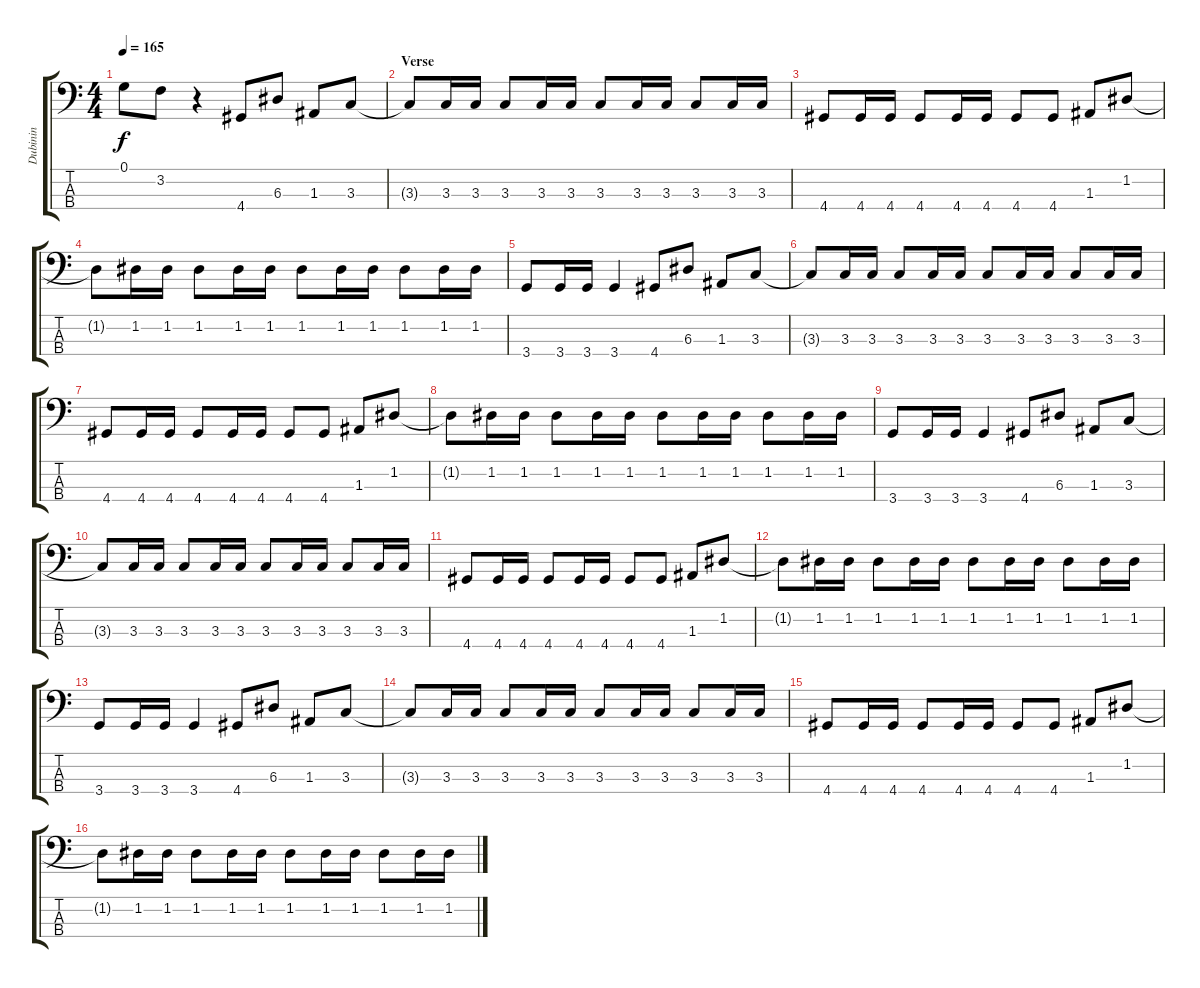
\track ("Dubinin" "Dubinin") {instrument electricbassfinger}
\staff {score tabs}
\tuning (G2 D2 A1 E1) {hide}
\ts (4 4)
\tempo 165
\clef f4
\ks c
0.1{t}.8{dy f} 3.2.8 r.4 4.4.8 6.3.8 1.3.8 3.3.8 |
\section ("" "Verse")
3.3{t}.8 3.3.16 3.3.16 3.3.8 3.3.16 3.3.16 3.3.8 3.3.16 3.3.16 3.3.8 3.3.16 3.3.16 |
4.4.8 4.4.16 4.4.16 4.4.8 4.4.16 4.4.16 4.4.8 4.4.8 1.3.8 1.2.8 |
1.2{t}.8 1.2.16 1.2.16 1.2.8 1.2.16 1.2.16 1.2.8 1.2.16 1.2.16 1.2.8 1.2.16 1.2.16 |
3.4.8 3.4.16 3.4.16 3.4.4 4.4.8 6.3.8 1.3.8 3.3.8 |
3.3{t}.8 3.3.16 3.3.16 3.3.8 3.3.16 3.3.16 3.3.8 3.3.16 3.3.16 3.3.8 3.3.16 3.3.16 |
4.4.8 4.4.16 4.4.16 4.4.8 4.4.16 4.4.16 4.4.8 4.4.8 1.3.8 1.2.8 |
1.2{t}.8 1.2.16 1.2.16 1.2.8 1.2.16 1.2.16 1.2.8 1.2.16 1.2.16 1.2.8 1.2.16 1.2.16 |
3.4.8 3.4.16 3.4.16 3.4.4 4.4.8 6.3.8 1.3.8 3.3.8 |
3.3{t}.8 3.3.16 3.3.16 3.3.8 3.3.16 3.3.16 3.3.8 3.3.16 3.3.16 3.3.8 3.3.16 3.3.16 |
4.4.8 4.4.16 4.4.16 4.4.8 4.4.16 4.4.16 4.4.8 4.4.8 1.3.8 1.2.8 |
1.2{t}.8 1.2.16 1.2.16 1.2.8 1.2.16 1.2.16 1.2.8 1.2.16 1.2.16 1.2.8 1.2.16 1.2.16 |
3.4.8 3.4.16 3.4.16 3.4.4 4.4.8 6.3.8 1.3.8 3.3.8 |
3.3{t}.8 3.3.16 3.3.16 3.3.8 3.3.16 3.3.16 3.3.8 3.3.16 3.3.16 3.3.8 3.3.16 3.3.16 |
4.4.8 4.4.16 4.4.16 4.4.8 4.4.16 4.4.16 4.4.8 4.4.8 1.3.8 1.2.8 |
1.2{t}.8 1.2.16 1.2.16 1.2.8 1.2.16 1.2.16 1.2.8 1.2.16 1.2.16 1.2.8 1.2.16 1.2.16
